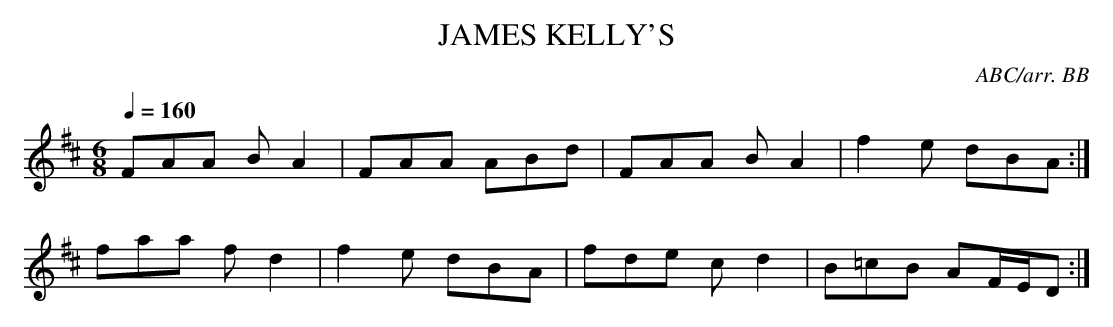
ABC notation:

X:1
T:JAMES KELLY'S
C:ABC/arr. BB
Q:1/4=160
M:6/8
K:D
FAA BA2|FAA ABd|FAA BA2|f2e dBA :|
faa fd2|f2e dBA|fde cd2|B=cB AF/E/D :|
